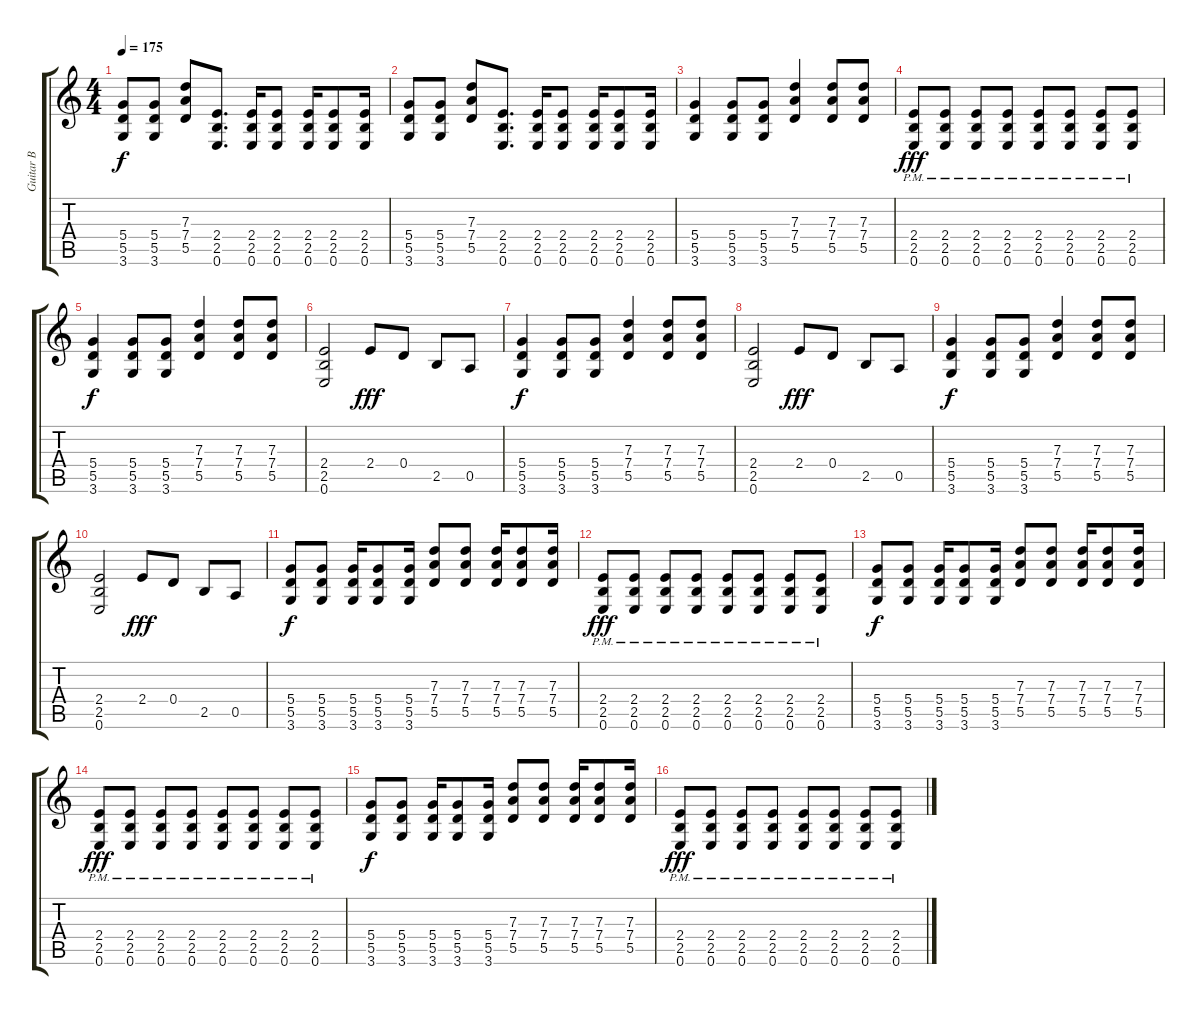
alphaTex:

\track ("Guitar B" "Guitar B") {instrument distortionguitar}
\staff {score tabs}
\tuning (E4 B3 G3 D3 A2 E2) {hide}
\ts (4 4)
\tempo 175
\clef g2
\ks c
(5.4 5.5 3.6).8{dy f} (5.4 5.5 3.6).8 (7.3 7.4 5.5).8 (2.4 2.5 0.6).8{d} (2.4 2.5 0.6).16 (2.4 2.5 0.6).8 (2.4 2.5 0.6).16 (2.4 2.5 0.6).8 (2.4 2.5 0.6).16 |
(5.4 5.5 3.6).8 (5.4 5.5 3.6).8 (7.3 7.4 5.5).8 (2.4 2.5 0.6).8{d} (2.4 2.5 0.6).16 (2.4 2.5 0.6).8 (2.4 2.5 0.6).16 (2.4 2.5 0.6).8 (2.4 2.5 0.6).16 |
(5.4 5.5 3.6).4 (5.4 5.5 3.6).8 (5.4 5.5 3.6).8 (7.3 7.4 5.5).4 (7.3 7.4 5.5).8 (7.3 7.4 5.5).8 |
(2.4{pm} 2.5{pm} 0.6{pm}).8{dy fff} (2.4{pm} 2.5{pm} 0.6{pm}).8 (2.4{pm} 2.5 0.6{pm}).8 (2.4{pm} 2.5{pm} 0.6{pm}).8 (2.4{pm} 2.5{pm} 0.6{pm}).8 (2.4{pm} 2.5 0.6{pm}).8 (2.4{pm} 2.5{pm} 0.6{pm}).8 (2.4{pm} 2.5{pm} 0.6{pm}).8 |
(5.4 5.5 3.6).4{dy f} (5.4 5.5 3.6).8 (5.4 5.5 3.6).8 (7.3 7.4 5.5).4 (7.3 7.4 5.5).8 (7.3 7.4 5.5).8 |
(2.4 2.5 0.6).2 2.4.8{dy fff} 0.4.8 2.5.8 0.5.8 |
(5.4 5.5 3.6).4{dy f} (5.4 5.5 3.6).8 (5.4 5.5 3.6).8 (7.3 7.4 5.5).4 (7.3 7.4 5.5).8 (7.3 7.4 5.5).8 |
(2.4 2.5 0.6).2 2.4.8{dy fff} 0.4.8 2.5.8 0.5.8 |
(5.4 5.5 3.6).4{dy f} (5.4 5.5 3.6).8 (5.4 5.5 3.6).8 (7.3 7.4 5.5).4 (7.3 7.4 5.5).8 (7.3 7.4 5.5).8 |
(2.4 2.5 0.6).2 2.4.8{dy fff} 0.4.8 2.5.8 0.5.8 |
(5.4 5.5 3.6).8{dy f} (5.4 5.5 3.6).8 (5.4 5.5 3.6).16 (5.4 5.5 3.6).8 (5.4 5.5 3.6).16 (7.3 7.4 5.5).8 (7.3 7.4 5.5).8 (7.3 7.4 5.5).16 (7.3 7.4 5.5).8 (7.3 7.4 5.5).16 |
(2.4{pm} 2.5{pm} 0.6{pm}).8{dy fff} (2.4{pm} 2.5{pm} 0.6{pm}).8 (2.4{pm} 2.5 0.6{pm}).8 (2.4{pm} 2.5{pm} 0.6{pm}).8 (2.4{pm} 2.5{pm} 0.6{pm}).8 (2.4{pm} 2.5 0.6{pm}).8 (2.4{pm} 2.5{pm} 0.6{pm}).8 (2.4{pm} 2.5{pm} 0.6{pm}).8 |
(5.4 5.5 3.6).8{dy f} (5.4 5.5 3.6).8 (5.4 5.5 3.6).16 (5.4 5.5 3.6).8 (5.4 5.5 3.6).16 (7.3 7.4 5.5).8 (7.3 7.4 5.5).8 (7.3 7.4 5.5).16 (7.3 7.4 5.5).8 (7.3 7.4 5.5).16 |
(2.4{pm} 2.5{pm} 0.6{pm}).8{dy fff} (2.4{pm} 2.5{pm} 0.6{pm}).8 (2.4{pm} 2.5 0.6{pm}).8 (2.4{pm} 2.5{pm} 0.6{pm}).8 (2.4{pm} 2.5{pm} 0.6{pm}).8 (2.4{pm} 2.5 0.6{pm}).8 (2.4{pm} 2.5{pm} 0.6{pm}).8 (2.4{pm} 2.5{pm} 0.6{pm}).8 |
(5.4 5.5 3.6).8{dy f} (5.4 5.5 3.6).8 (5.4 5.5 3.6).16 (5.4 5.5 3.6).8 (5.4 5.5 3.6).16 (7.3 7.4 5.5).8 (7.3 7.4 5.5).8 (7.3 7.4 5.5).16 (7.3 7.4 5.5).8 (7.3 7.4 5.5).16 |
(2.4{pm} 2.5{pm} 0.6{pm}).8{dy fff} (2.4{pm} 2.5{pm} 0.6{pm}).8 (2.4{pm} 2.5 0.6{pm}).8 (2.4{pm} 2.5{pm} 0.6{pm}).8 (2.4{pm} 2.5{pm} 0.6{pm}).8 (2.4{pm} 2.5 0.6{pm}).8 (2.4{pm} 2.5{pm} 0.6{pm}).8 (2.4{pm} 2.5{pm} 0.6{pm}).8
